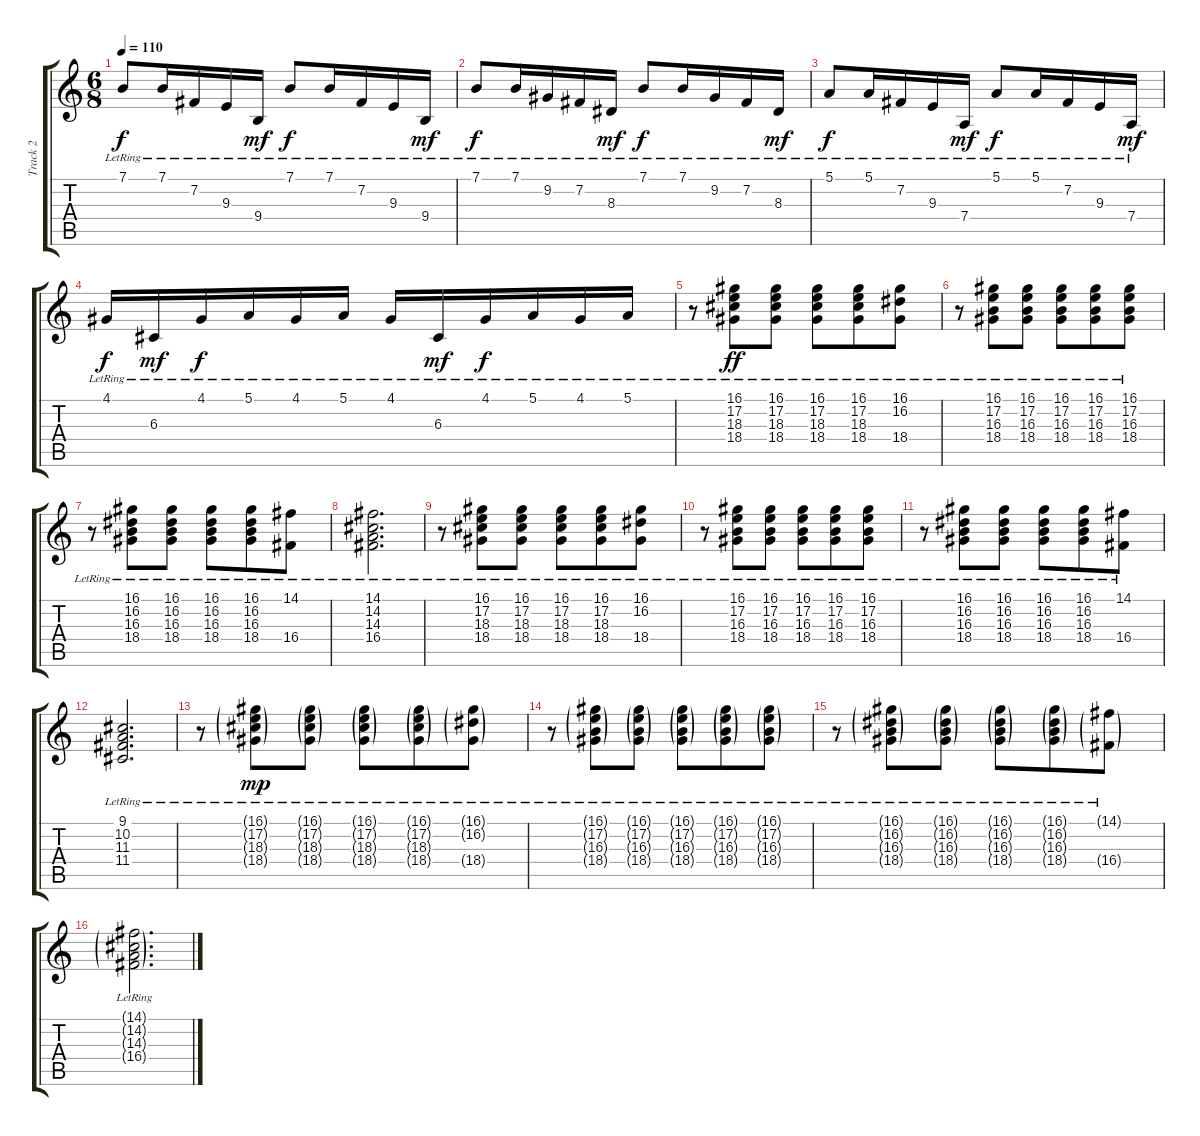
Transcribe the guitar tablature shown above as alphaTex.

\track ("Track 2" "Track 2") {instrument acousticgrandpiano}
\staff {score tabs}
\tuning (E4 B3 G3 D3 A2 E2) {hide}
\ts (6 8)
\tempo 110
\clef g2
\ks c
7.1{lr}.8{dy f} 7.1{lr}.16 7.2{lr}.16 9.3{lr}.16 9.4{lr}.16{dy mf} 7.1{lr}.8{dy f} 7.1{lr}.16 7.2{lr}.16 9.3{lr}.16 9.4{lr}.16{dy mf} |
7.1{lr}.8{dy f} 7.1{lr}.16 9.2{lr}.16 7.2{lr}.16 8.3{lr}.16{dy mf} 7.1{lr}.8{dy f} 7.1{lr}.16 9.2{lr}.16 7.2{lr}.16 8.3{lr}.16{dy mf} |
5.1{lr}.8{dy f} 5.1{lr}.16 7.2{lr}.16 9.3{lr}.16 7.4{lr}.16{dy mf} 5.1{lr}.8{dy f} 5.1{lr}.16 7.2{lr}.16 9.3{lr}.16 7.4{lr}.16{dy mf} |
4.1{lr}.16{dy f} 6.3{lr}.16{dy mf} 4.1{lr}.16{dy f} 5.1{lr}.16 4.1{lr}.16 5.1{lr}.16 4.1{lr}.16 6.3{lr}.16{dy mf} 4.1{lr}.16{dy f} 5.1{lr}.16 4.1{lr}.16 5.1{lr}.16 |
r.8 (16.1{lr} 17.2{lr} 18.3{lr} 18.4{lr}).8{dy ff} (16.1{lr} 17.2{lr} 18.3{lr} 18.4{lr}).8 (16.1{lr} 17.2{lr} 18.3{lr} 18.4{lr}).8 (16.1{lr} 17.2{lr} 18.3{lr} 18.4{lr}).8 (16.1{lr} 16.2{lr} 18.4{lr}).8 |
r.8 (16.1{lr} 17.2{lr} 16.3{lr} 18.4{lr}).8 (16.1{lr} 17.2{lr} 16.3{lr} 18.4{lr}).8 (16.1{lr} 17.2{lr} 16.3{lr} 18.4{lr}).8 (16.1{lr} 17.2{lr} 16.3{lr} 18.4{lr}).8 (16.1{lr} 17.2{lr} 16.3{lr} 18.4{lr}).8 |
r.8 (16.1{lr} 16.2{lr} 16.3{lr} 18.4{lr}).8 (16.1{lr} 16.2{lr} 16.3{lr} 18.4{lr}).8 (16.1{lr} 16.2{lr} 16.3{lr} 18.4{lr}).8 (16.1{lr} 16.2{lr} 16.3{lr} 18.4{lr}).8 (14.1{lr} 16.4{lr}).8 |
(14.1{lr} 14.2{lr} 14.3{lr} 16.4{lr}).2{d} |
r.8 (16.1{lr} 17.2{lr} 18.3{lr} 18.4{lr}).8 (16.1{lr} 17.2{lr} 18.3{lr} 18.4{lr}).8 (16.1{lr} 17.2{lr} 18.3{lr} 18.4{lr}).8 (16.1{lr} 17.2{lr} 18.3{lr} 18.4{lr}).8 (16.1{lr} 16.2{lr} 18.4{lr}).8 |
r.8 (16.1{lr} 17.2{lr} 16.3{lr} 18.4{lr}).8 (16.1{lr} 17.2{lr} 16.3{lr} 18.4{lr}).8 (16.1{lr} 17.2{lr} 16.3{lr} 18.4{lr}).8 (16.1{lr} 17.2{lr} 16.3{lr} 18.4{lr}).8 (16.1{lr} 17.2{lr} 16.3{lr} 18.4{lr}).8 |
r.8 (16.1{lr} 16.2{lr} 16.3{lr} 18.4{lr}).8 (16.1{lr} 16.2{lr} 16.3{lr} 18.4{lr}).8 (16.1{lr} 16.2{lr} 16.3{lr} 18.4{lr}).8 (16.1{lr} 16.2{lr} 16.3{lr} 18.4{lr}).8 (14.1{lr} 16.4{lr}).8 |
(9.1{lr} 10.2{lr} 11.3{lr} 11.4{lr}).2{d} |
r.8 (16.1{g lr} 17.2{g lr} 18.3{g lr} 18.4{g lr}).8{dy mp} (16.1{g lr} 17.2{g lr} 18.3{g lr} 18.4{g lr}).8 (16.1{g lr} 17.2{g lr} 18.3{g lr} 18.4{g lr}).8 (16.1{g lr} 17.2{g lr} 18.3{g lr} 18.4{g lr}).8 (16.1{g lr} 16.2{g lr} 18.4{g lr}).8 |
r.8 (16.1{g lr} 17.2{g lr} 16.3{g lr} 18.4{g lr}).8 (16.1{g lr} 17.2{g lr} 16.3{g lr} 18.4{g lr}).8 (16.1{g lr} 17.2{g lr} 16.3{g lr} 18.4{g lr}).8 (16.1{g lr} 17.2{g lr} 16.3{g lr} 18.4{g lr}).8 (16.1{g lr} 17.2{g lr} 16.3{g lr} 18.4{g lr}).8 |
r.8 (16.1{g lr} 16.2{g lr} 16.3{g lr} 18.4{g lr}).8 (16.1{g lr} 16.2{g lr} 16.3{g lr} 18.4{g lr}).8 (16.1{g lr} 16.2{g lr} 16.3{g lr} 18.4{g lr}).8 (16.1{g lr} 16.2{g lr} 16.3{g lr} 18.4{g lr}).8 (14.1{g lr} 16.4{g lr}).8 |
(14.1{g lr} 14.2{g lr} 14.3{g lr} 16.4{g lr}).2{d}
